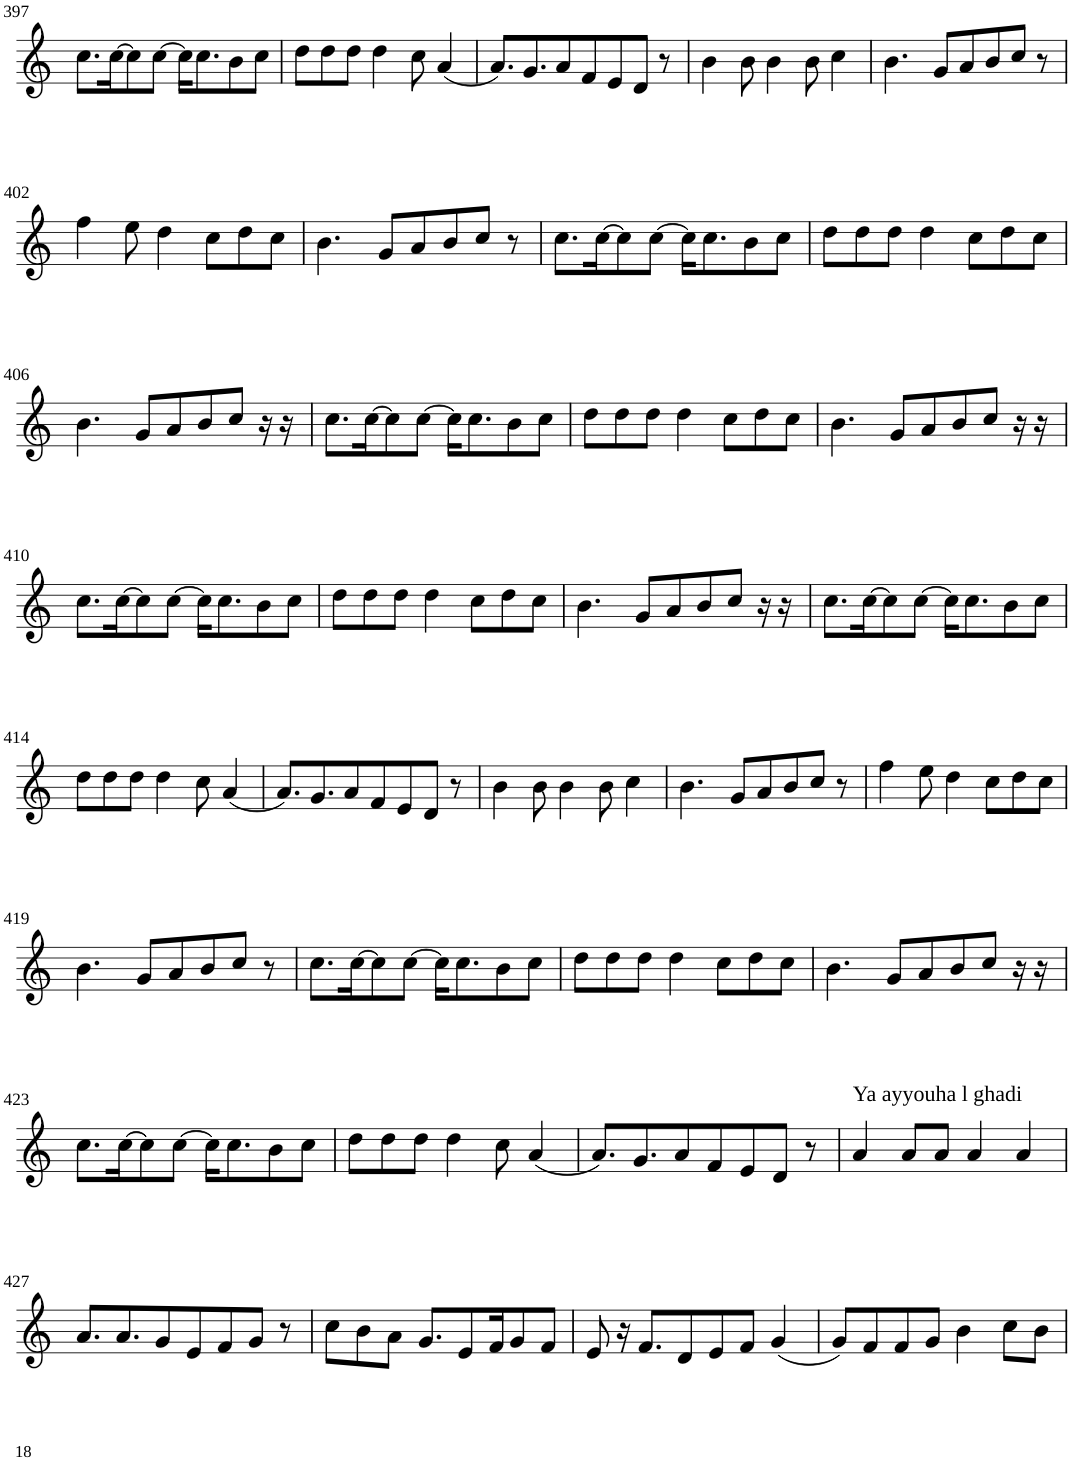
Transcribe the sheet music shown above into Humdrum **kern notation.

**kern
*part1
*staff1
*I"Violin
!!LO:PB:g=z
*clefG2
*k[]
*M8/8
=397
8.cc\L
[16cc\K
8cc\]
[8cc\J
16cc\KL]
8.cc\
8b\
8cc\J
=398
8dd\L
8dd\
8dd\J
4dd\
8cc\
(4a/
=399
8.a/L)
8.g/
8a/
8f/
8e/
8d/J
8r
=400
4b\
8b\
4b\
8b\
4cc\
=401
4.b\
8g/L
8a/
8b/
8cc/J
8r
!!LO:LB:g=z
=402
4ff\
8ee\
4dd\
8cc\L
8dd\
8cc\J
=403
4.b\
8g/L
8a/
8b/
8cc/J
8r
=404
8.cc\L
[16cc\K
8cc\]
[8cc\J
16cc\KL]
8.cc\
8b\
8cc\J
=405
8dd\L
8dd\
8dd\J
4dd\
8cc\L
8dd\
8cc\J
!!LO:LB:g=z
=406
4.b\
8g/L
8a/
8b/
8cc/J
16r
16r
=407
8.cc\L
[16cc\K
8cc\]
[8cc\J
16cc\KL]
8.cc\
8b\
8cc\J
=408
8dd\L
8dd\
8dd\J
4dd\
8cc\L
8dd\
8cc\J
=409
4.b\
8g/L
8a/
8b/
8cc/J
16r
16r
!!LO:LB:g=z
=410
8.cc\L
[16cc\K
8cc\]
[8cc\J
16cc\KL]
8.cc\
8b\
8cc\J
=411
8dd\L
8dd\
8dd\J
4dd\
8cc\L
8dd\
8cc\J
=412
4.b\
8g/L
8a/
8b/
8cc/J
16r
16r
=413
8.cc\L
[16cc\K
8cc\]
[8cc\J
16cc\KL]
8.cc\
8b\
8cc\J
!!LO:LB:g=z
=414
8dd\L
8dd\
8dd\J
4dd\
8cc\
(4a/
=415
8.a/L)
8.g/
8a/
8f/
8e/
8d/J
8r
=416
4b\
8b\
4b\
8b\
4cc\
=417
4.b\
8g/L
8a/
8b/
8cc/J
8r
=418
4ff\
8ee\
4dd\
8cc\L
8dd\
8cc\J
!!LO:LB:g=z
=419
4.b\
8g/L
8a/
8b/
8cc/J
8r
=420
8.cc\L
[16cc\K
8cc\]
[8cc\J
16cc\KL]
8.cc\
8b\
8cc\J
=421
8dd\L
8dd\
8dd\J
4dd\
8cc\L
8dd\
8cc\J
=422
4.b\
8g/L
8a/
8b/
8cc/J
16r
16r
!!LO:LB:g=z
=423
8.cc\L
[16cc\K
8cc\]
[8cc\J
16cc\KL]
8.cc\
8b\
8cc\J
=424
8dd\L
8dd\
8dd\J
4dd\
8cc\
(4a/
=425
8.a/L)
8.g/
8a/
8f/
8e/
8d/J
8r
=426
!LO:TX:a:t=Ya ayyouha l ghadi
4a/
8a/L
8a/J
4a/
4a/
!!LO:LB:g=z
=427
8.a/L
8.a/
8g/
8e/
8f/
8g/J
8r
=428
8cc\L
8b\
8a\J
8.g/L
8e/
16f/K
8g/
8f/J
=429
8e/
16r
8.f/L
8d/
8e/
8f/J
(4g/
=430
8g/L)
8f/
8f/
8g/J
4b\
8cc\L
8b\J
=
*-
